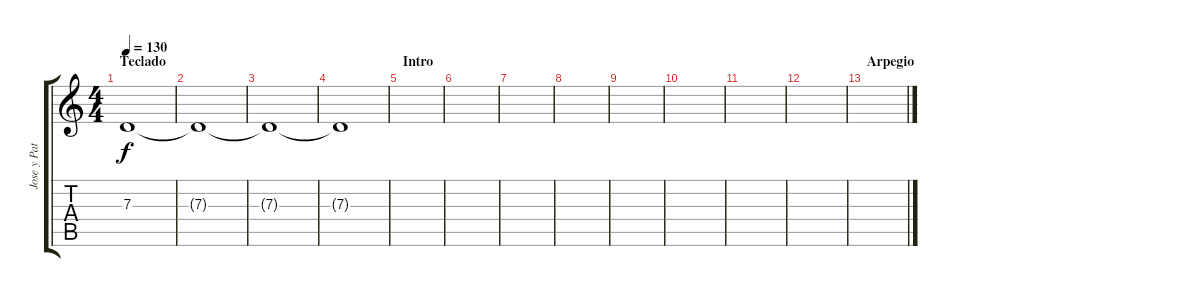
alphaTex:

\track ("Jose y Patricia" "Jose y Pat") {instrument lead1square}
\staff {score tabs}
\tuning (E4 B3 G3 D3 A2 E2) {hide}
\ts (4 4)
\section ("" "Teclado")
\tempo 130
\clef g2
\ks c
7.3.1{dy f volume 6 instrument choiraahs} |
7.3{t}.1 |
7.3{t}.1 |
7.3{t}.1 |
\section ("" "Intro")
|
|
|
|
|
|
|
|
\section ("" "Arpegio")
